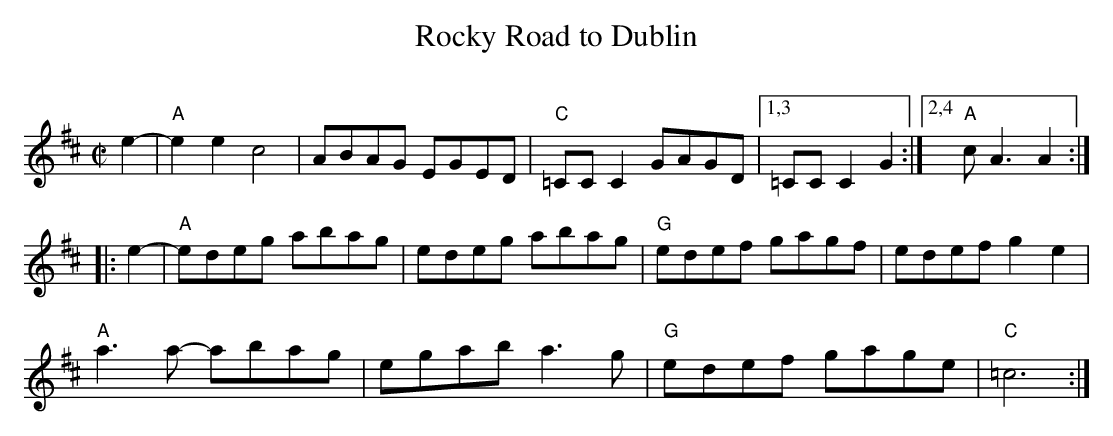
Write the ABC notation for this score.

X:1
T: Rocky Road to Dublin
C:
M: C|
L: 1/8
K: Amix
e2- |\
"A"e2e2 c4 | ABAG EGED | "C"=CCC2 GAGD |1,3 =CCC2 G2 :|2,4 "A"cA3 A2 :|
|: e2- |\
"A"edeg abag | edeg abag | "G"edef gagf | edef g2e2 |
"A"a3a- abag | egab a3g | "G"edef gage | "C"=c6 :|
